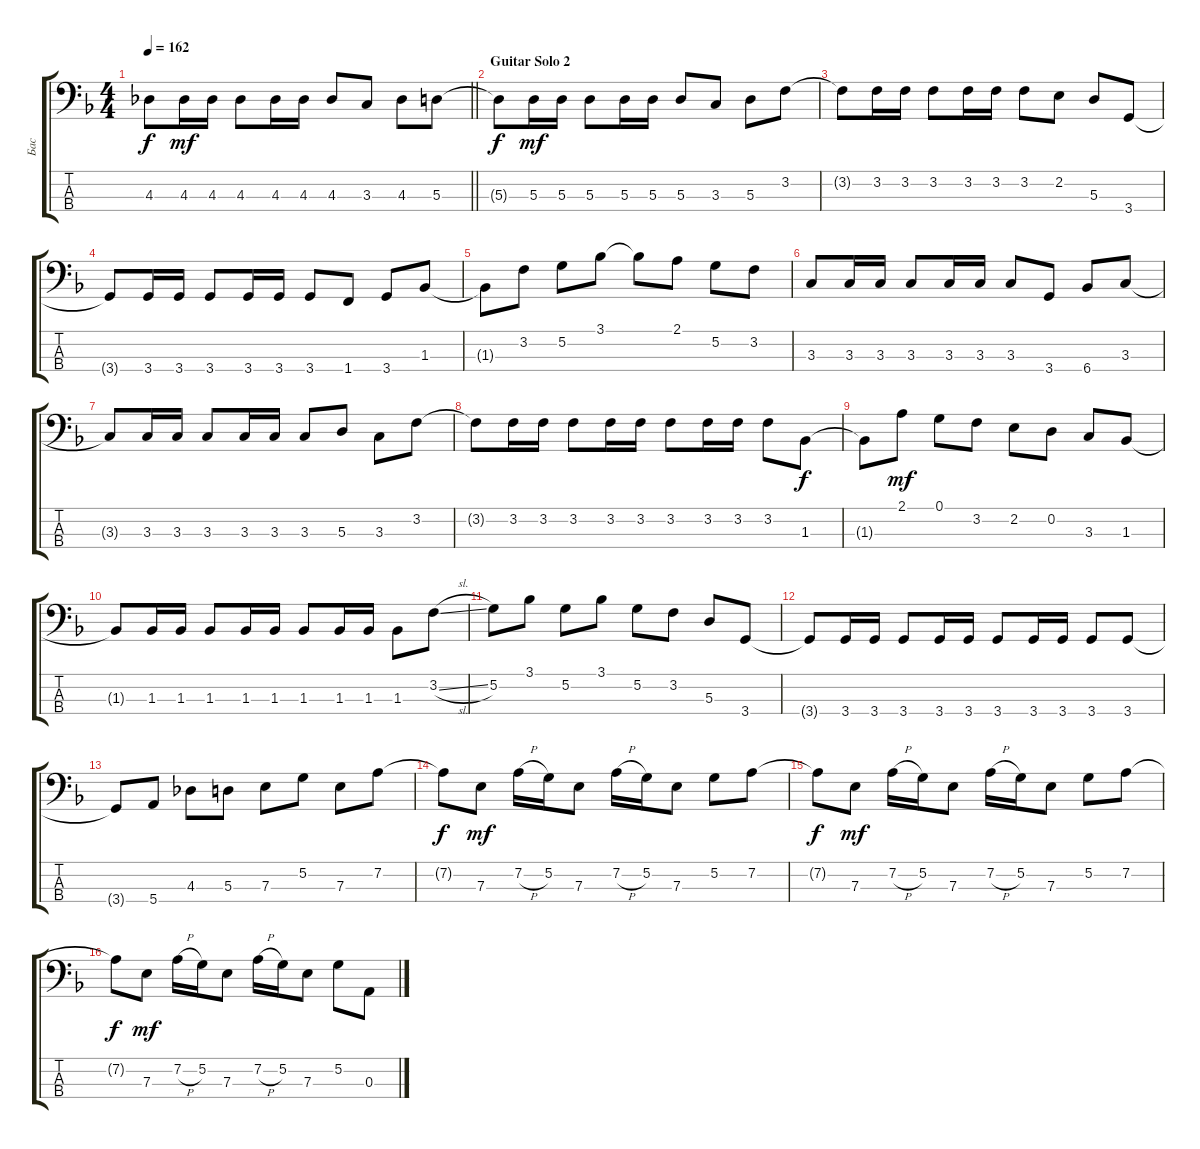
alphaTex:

\track ("Бас" "Бас") {instrument electricbassfinger}
\staff {score tabs}
\tuning (G2 D2 A1 E1) {hide}
\ts (4 4)
\tempo 162
\clef f4
\barLineRight lightlight
\ks dminor
4.3{t}.8{dy f} 4.3.16{dy mf} 4.3.16 4.3.8 4.3.16 4.3.16 4.3.8 3.3.8 4.3.8 5.3.8 |
\section ("" "Guitar Solo 2")
5.3{t}.8{dy f} 5.3.16{dy mf} 5.3.16 5.3.8 5.3.16 5.3.16 5.3.8 3.3.8 5.3.8 3.2.8 |
3.2{t}.8 3.2.16 3.2.16 3.2.8 3.2.16 3.2.16 3.2.8 2.2.8 5.3.8 3.4.8 |
3.4{t}.8 3.4.16 3.4.16 3.4.8 3.4.16 3.4.16 3.4.8 1.4.8 3.4.8 1.3.8 |
1.3{t}.8 3.2.8 5.2.8 3.1.8 3.1{t}.8 2.1.8 5.2.8 3.2.8 |
3.3.8 3.3.16 3.3.16 3.3.8 3.3.16 3.3.16 3.3.8 3.4.8 6.4.8 3.3.8 |
3.3{t}.8 3.3.16 3.3.16 3.3.8 3.3.16 3.3.16 3.3.8 5.3.8 3.3.8 3.2.8 |
3.2{t}.8 3.2.16 3.2.16 3.2.8 3.2.16 3.2.16 3.2.8 3.2.16 3.2.16 3.2.8 1.3.8{dy f} |
1.3{t}.8 2.1.8{dy mf} 0.1.8 3.2.8 2.2.8 0.2.8 3.3.8 1.3.8 |
1.3{t}.8 1.3.16 1.3.16 1.3.8 1.3.16 1.3.16 1.3.8 1.3.16 1.3.16 1.3.8 3.2{sl}.8 |
5.2.8 3.1.8 5.2.8 3.1.8 5.2.8 3.2.8 5.3.8 3.4.8 |
3.4{t}.8 3.4.16 3.4.16 3.4.8 3.4.16 3.4.16 3.4.8 3.4.16 3.4.16 3.4.8 3.4.8 |
3.4{t}.8 5.4.8 4.3.8 5.3.8 7.3.8 5.2.8 7.3.8 7.2.8 |
7.2{t}.8{dy f} 7.3.8{dy mf} 7.2{h}.16 5.2.16 7.3.8 7.2{h}.16 5.2.16 7.3.8 5.2.8 7.2.8 |
7.2{t}.8{dy f} 7.3.8{dy mf} 7.2{h}.16 5.2.16 7.3.8 7.2{h}.16 5.2.16 7.3.8 5.2.8 7.2.8 |
7.2{t}.8{dy f} 7.3.8{dy mf} 7.2{h}.16 5.2.16 7.3.8 7.2{h}.16 5.2.16 7.3.8 5.2.8 0.3.8
